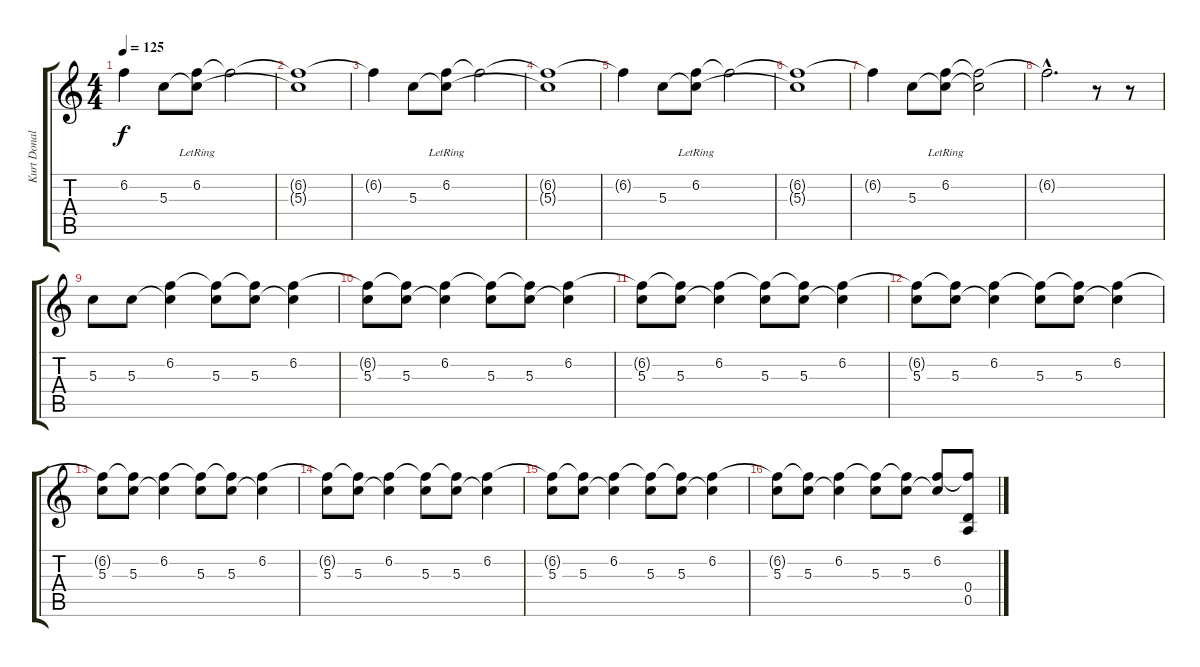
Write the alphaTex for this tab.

\track ("Kurt Donald Cobain (Guitare)" "Kurt Donal") {instrument electricguitarclean}
\staff {score tabs}
\tuning (E4 B3 G3 D3 A2 E2) {hide}
\ts (4 4)
\tempo 125
\clef g2
\ks c
6.2{t}.4{dy f} 5.3.8 (6.2{lr} 5.3{t}).8 6.2{t}.2 |
(6.2{t} 5.3{t}).1 |
6.2{t}.4 5.3.8 (6.2{lr} 5.3{t}).8 6.2{t}.2 |
(6.2{t} 5.3{t}).1 |
6.2{t}.4 5.3.8 (6.2{lr} 5.3{t}).8 6.2{t}.2 |
(6.2{t} 5.3{t}).1 |
6.2{t}.4 5.3.8 (6.2{lr} 5.3{t}).8 (6.2{t} 5.3{t}).2 |
6.2{hac t}.2{d} r.8{instrument distortionguitar} r.8 |
5.3.8 5.3.8 (6.2 5.3{t}).4 (6.2{t} 5.3).8 (6.2{t} 5.3).8 (6.2 5.3{t}).4 |
(6.2{t} 5.3).8 (6.2{t} 5.3).8 (6.2 5.3{t}).4 (6.2{t} 5.3).8 (6.2{t} 5.3).8 (6.2 5.3{t}).4 |
(6.2{t} 5.3).8 (6.2{t} 5.3).8 (6.2 5.3{t}).4 (6.2{t} 5.3).8 (6.2{t} 5.3).8 (6.2 5.3{t}).4 |
(6.2{t} 5.3).8 (6.2{t} 5.3).8 (6.2 5.3{t}).4 (6.2{t} 5.3).8 (6.2{t} 5.3).8 (6.2 5.3{t}).4 |
(6.2{t} 5.3).8 (6.2{t} 5.3).8 (6.2 5.3{t}).4 (6.2{t} 5.3).8 (6.2{t} 5.3).8 (6.2 5.3{t}).4 |
(6.2{t} 5.3).8 (6.2{t} 5.3).8 (6.2 5.3{t}).4 (6.2{t} 5.3).8 (6.2{t} 5.3).8 (6.2 5.3{t}).4 |
(6.2{t} 5.3).8 (6.2{t} 5.3).8 (6.2 5.3{t}).4 (6.2{t} 5.3).8 (6.2{t} 5.3).8 (6.2 5.3{t}).4 |
(6.2{t} 5.3).8 (6.2{t} 5.3).8 (6.2 5.3{t}).4 (6.2{t} 5.3).8 (6.2{t} 5.3).8 (6.2 5.3{t}).8 (6.2{t} 0.4 0.5).8
